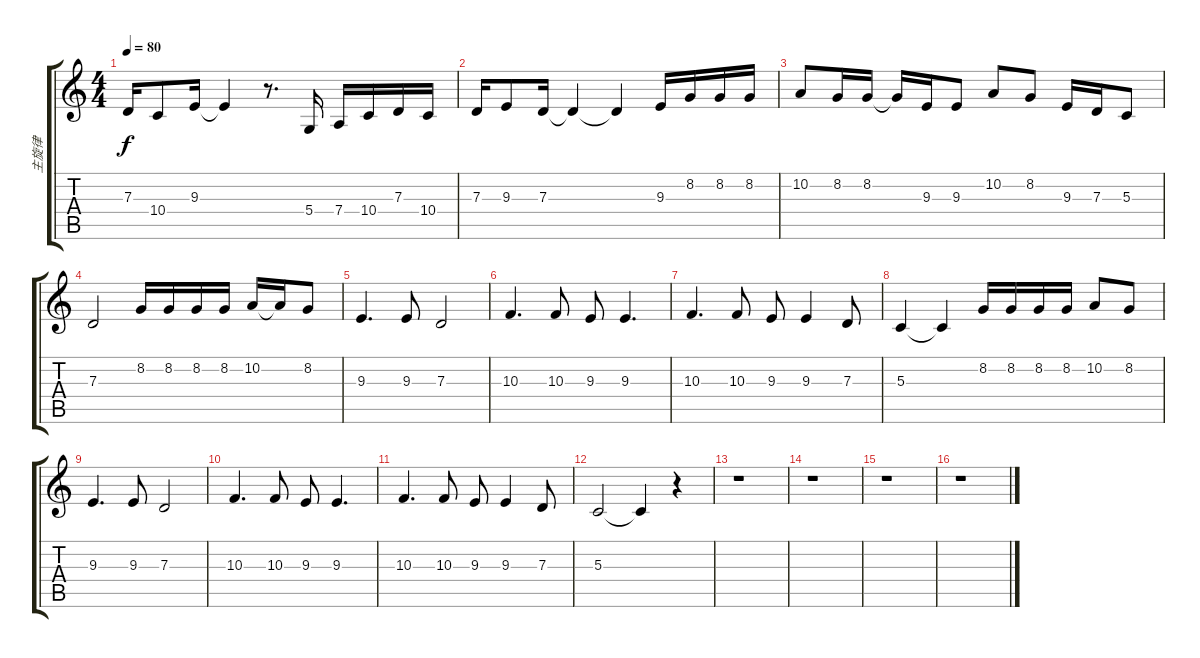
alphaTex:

\track ("主旋律" "主旋律") {instrument bassoon}
\staff {score tabs}
\tuning (E4 B3 G3 D3 A2 E2) {hide}
\ts (4 4)
\tempo 80
\clef g2
\ks c
7.3.16{dy f} 10.4.8 9.3.16 9.3{t}.4 r.8{d} 5.4.16 7.4.16 10.4.16 7.3.16 10.4.16 |
7.3.16 9.3.8 7.3.16 7.3{t}.4 7.3{t}.4 9.3.16 8.2.16 8.2.16 8.2.16 |
10.2.8 8.2.16 8.2.16 8.2{t}.16 9.3.16 9.3.8 10.2.8 8.2.8 9.3.16 7.3.16 5.3.8 |
7.3.2 8.2.16 8.2.16 8.2.16 8.2.16 10.2.16 10.2{t}.16 8.2.8 |
9.3.4{d} 9.3.8 7.3.2 |
10.3.4{d} 10.3.8 9.3.8 9.3.4{d} |
10.3.4{d} 10.3.8 9.3.8 9.3.4 7.3.8 |
5.3.4 5.3{t}.4 8.2.16 8.2.16 8.2.16 8.2.16 10.2.8 8.2.8 |
9.3.4{d} 9.3.8 7.3.2 |
10.3.4{d} 10.3.8 9.3.8 9.3.4{d} |
10.3.4{d} 10.3.8 9.3.8 9.3.4 7.3.8 |
5.3.2 5.3{t}.4 r.4 |
r.1 |
r.1 |
r.1 |
r.1
